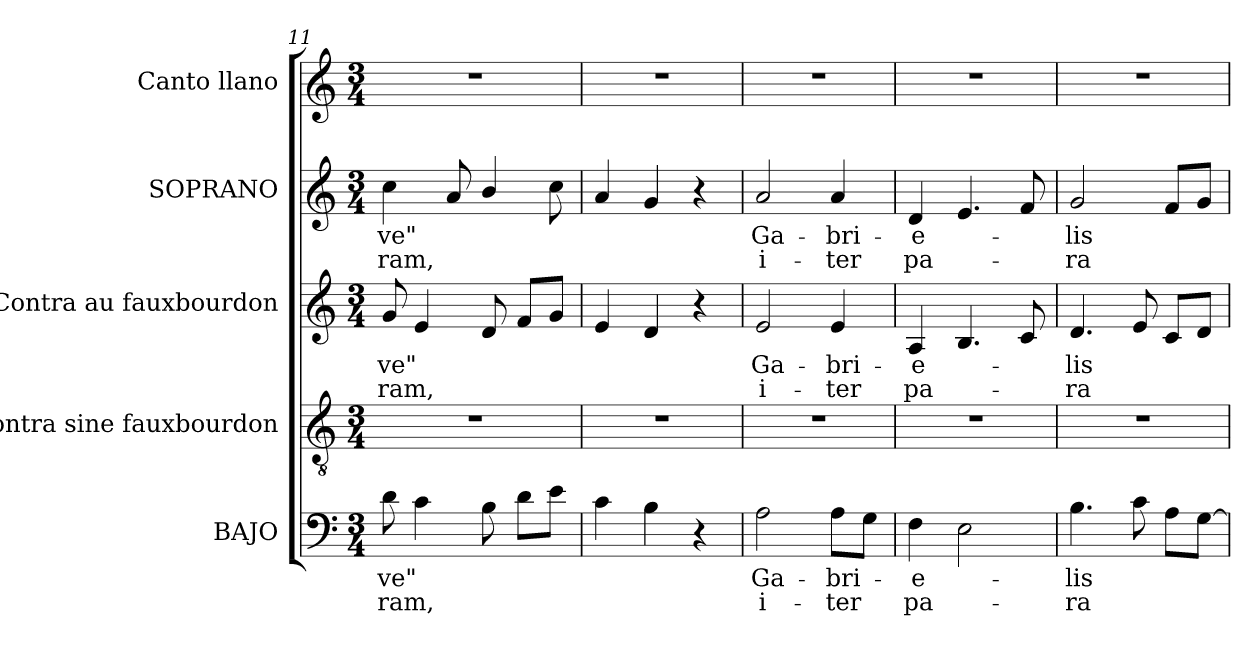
**kern	**text	**text	**kern	**kern	**text	**text	**kern	**text	**text	**kern
*part5	*part5	*part5	*part4	*part3	*part3	*part3	*part2	*part2	*part2	*part1
*staff5	*staff5	*staff5	*staff4	*staff3	*staff3	*staff3	*staff2	*staff2	*staff2	*staff1
*I"BAJO	*	*	*I"Contra sine  fauxbourdon	*I"Contra au  fauxbourdon	*	*	*I"SOPRANO	*	*	*I"Canto llano
*I'B.	*	*	*I'C. sine f.	*I'C. au f.	*	*	*I'S.	*	*	*I'C. ll.
*clefF4	*	*	*clefGv2	*clefG2	*	*	*clefG2	*	*	*clefG2
*	*	*	*ITrd7c12	*	*	*	*	*	*	*
*k[]	*	*	*k[]	*k[]	*	*	*k[]	*	*	*k[]
*C:	*	*	*C:	*C:	*	*	*C:	*	*	*C:
*M3/4	*	*	*M3/4	*M3/4	*	*	*M3/4	*	*	*M3/4
=11	=11	=11	=11	=11	=11	=11	=11	=11	=11	=11
!	!LO:LY:b:color=#000000	!LO:LY:b:color=#000000	!LO:N:vis=1	!	!	!	!	!	!	!
!	!	!	!	!	!LO:LY:b:color=#000000	!LO:LY:b:color=#000000	!	!	!	!
!	!	!	!	!	!	!	!	!LO:LY:b:color=#000000	!LO:LY:b:color=#000000	!LO:N:vis=1
8di\	-ve"	-ram,	2.r	8gi/	-ve"	-ram,	4cci\	-ve"	-ram,	2.r
4ci\	.	.	.	4ei/	.	.	.	.	.	.
.	.	.	.	.	.	.	8ai/	.	.	.
8Bi\	.	.	.	8di/	.	.	4bi/	.	.	.
8di\L	.	.	.	8fi/L	.	.	.	.	.	.
8ei\J	.	.	.	8gi/J	.	.	8cci\	.	.	.
!!LO:LB:g=z
=12	=12	=12	=12	=12	=12	=12	=12	=12	=12	=12
!	!	!	!LO:N:vis=1	!	!	!	!	!	!	!LO:N:vis=1
4ci\	.	.	2.r	4ei/	.	.	4ai/	.	.	2.r
4Bi\	.	.	.	4di/	.	.	4gi/	.	.	.
4r	.	.	.	4r	.	.	4r	.	.	.
=13	=13	=13	=13	=13	=13	=13	=13	=13	=13	=13
!	!LO:LY:b:color=#000000	!LO:LY:b:color=#000000	!LO:N:vis=1	!	!	!	!	!	!	!
!	!	!	!	!	!LO:LY:b:color=#000000	!LO:LY:b:color=#000000	!	!	!	!
!	!	!	!	!	!	!	!	!LO:LY:b:color=#000000	!LO:LY:b:color=#000000	!LO:N:vis=1
2Ai\	Ga-	i-	2.r	2ei/	Ga-	i-	2ai/	Ga-	i-	2.r
!	!LO:LY:b:color=#000000	!LO:LY:b:color=#000000	!	!	!	!	!	!	!	!
!	!	!	!	!	!LO:LY:b:color=#000000	!LO:LY:b:color=#000000	!	!	!	!
!	!	!	!	!	!	!	!	!LO:LY:b:color=#000000	!LO:LY:b:color=#000000	!
8Ai\L	-bri-	-ter	.	4ei/	-bri-	-ter	4ai/	-bri-	-ter	.
8Gi\J	.	.	.	.	.	.	.	.	.	.
=14	=14	=14	=14	=14	=14	=14	=14	=14	=14	=14
!	!LO:LY:b:color=#000000	!LO:LY:b:color=#000000	!LO:N:vis=1	!	!	!	!	!	!	!
!	!	!	!	!	!LO:LY:b:color=#000000	!LO:LY:b:color=#000000	!	!	!	!
!	!	!	!	!	!	!	!	!LO:LY:b:color=#000000	!LO:LY:b:color=#000000	!LO:N:vis=1
4Fi\	-e-	pa-	2.r	4Ai/	-e-	pa-	4di/	-e-	pa-	2.r
2Ei\	.	.	.	4.Bi/	.	.	4.ei/	.	.	.
.	.	.	.	8ci/	.	.	8fi/	.	.	.
=15	=15	=15	=15	=15	=15	=15	=15	=15	=15	=15
!	!LO:LY:b:color=#000000	!LO:LY:b:color=#000000	!LO:N:vis=1	!	!	!	!	!	!	!
!	!	!	!	!	!LO:LY:b:color=#000000	!LO:LY:b:color=#000000	!	!	!	!
!	!	!	!	!	!	!	!	!LO:LY:b:color=#000000	!LO:LY:b:color=#000000	!LO:N:vis=1
4.Bi\	-lis	-ra	2.r	4.di/	-lis	-ra	2gi/	-lis	-ra	2.r
8ci\	.	.	.	8ei/	.	.	.	.	.	.
8Ai\L	.	.	.	8ci/L	.	.	8fi/L	.	.	.
[8Gi\J	.	.	.	8di/J	.	.	8gi/J	.	.	.
=	=	=	=	=	=	=	=	=	=	=
*-	*-	*-	*-	*-	*-	*-	*-	*-	*-	*-
